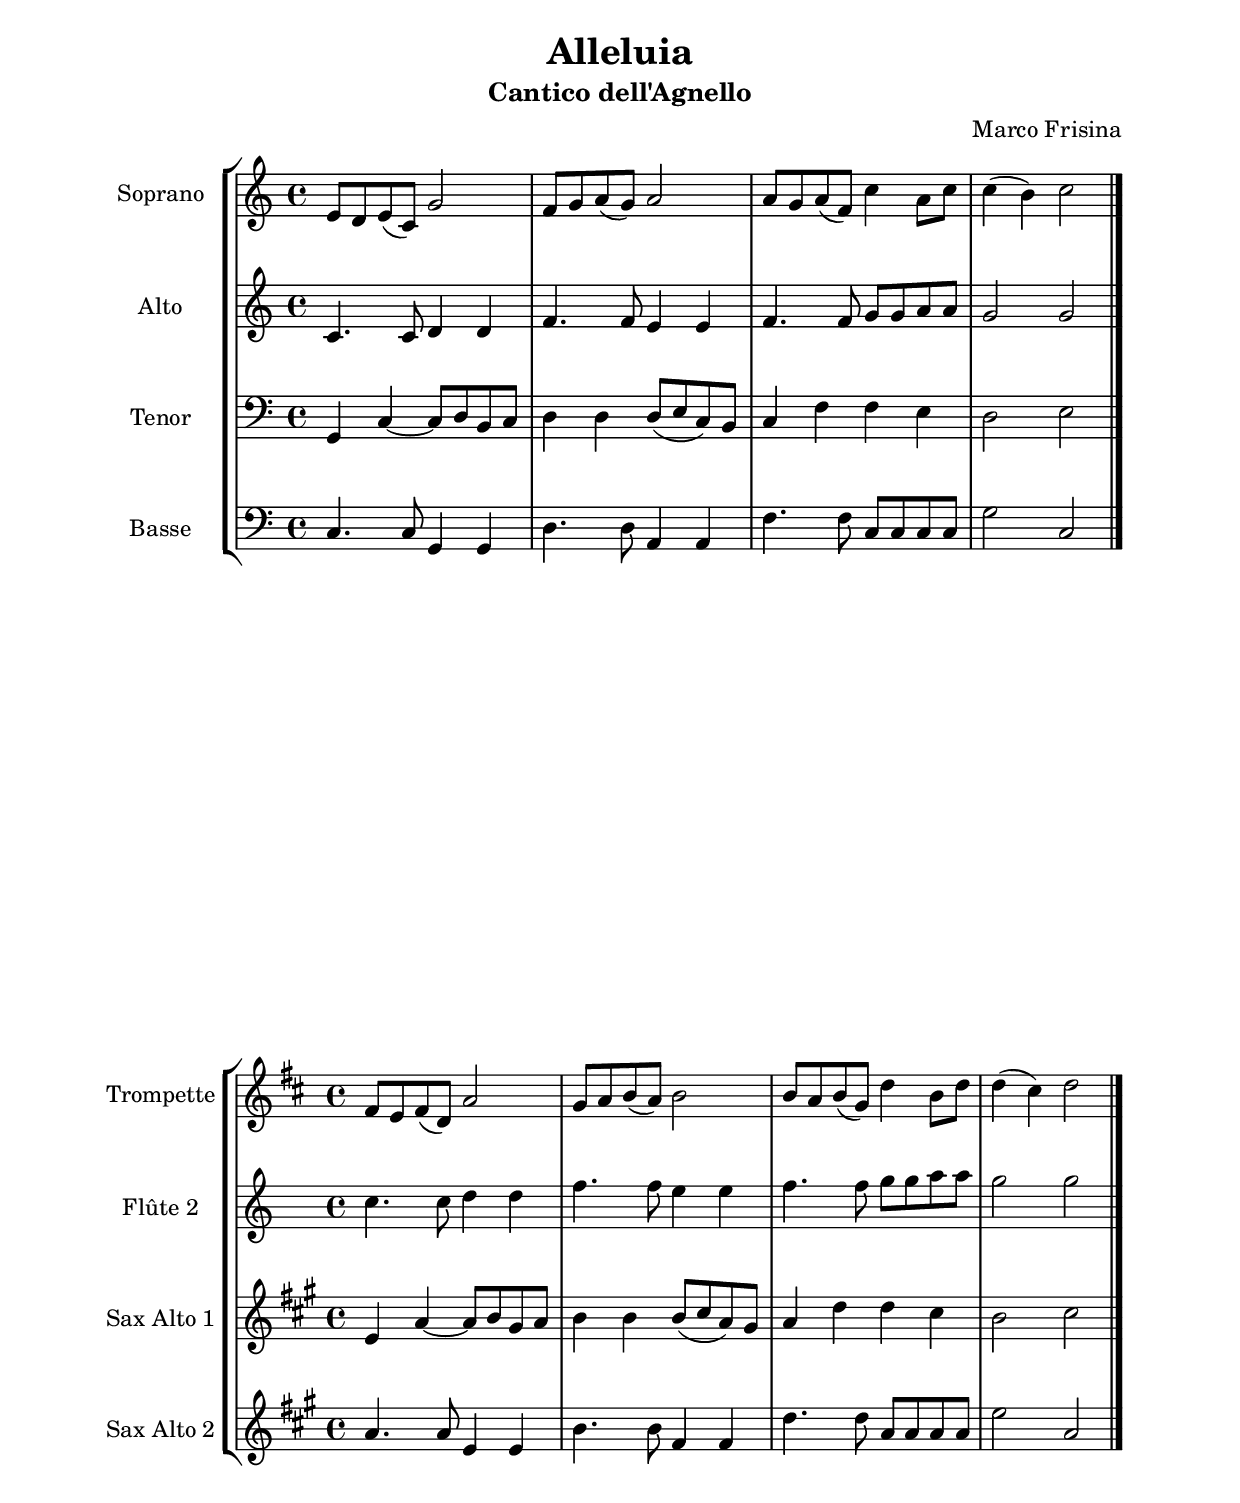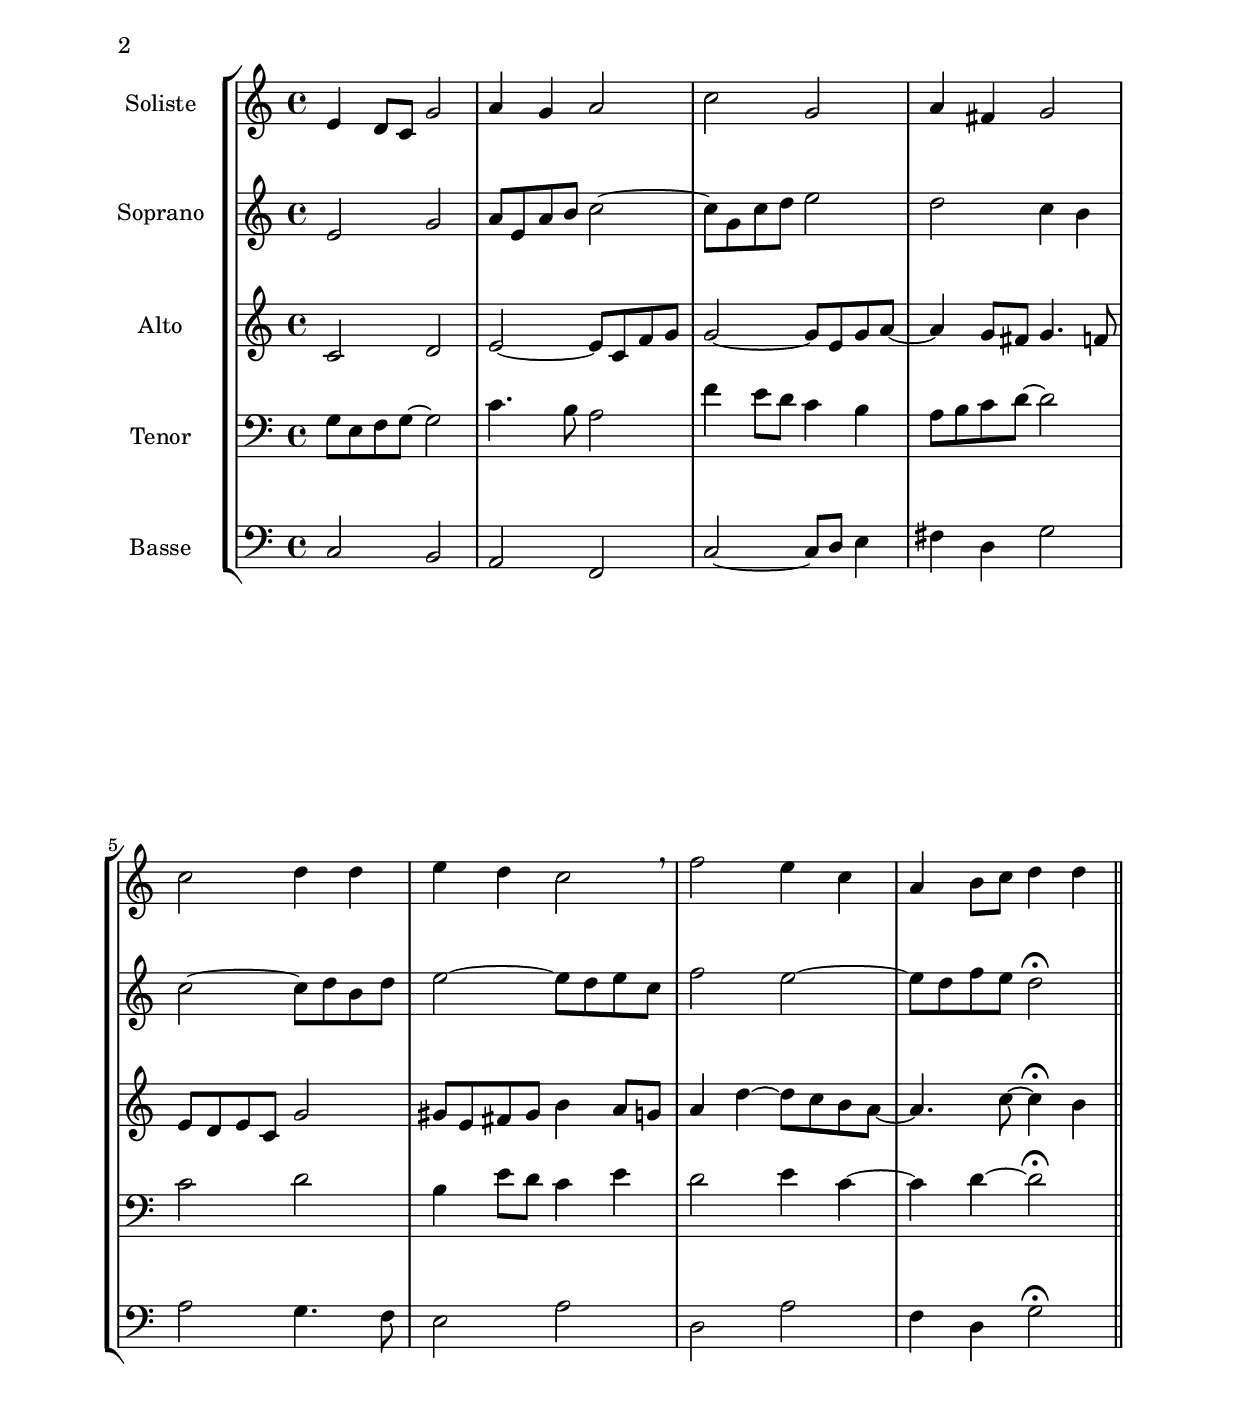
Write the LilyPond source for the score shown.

\version "2.22.1"
\language "italiano"

\header {
  title = "Alleluia"
  subtitle = "Cantico dell'Agnello"
  composer = "Marco Frisina"
}


global = {
  \key do \major
  \time 4/4
}

soprano =
\relative do' {
  \global
   
  mi8 re mi( do) sol'2
  fa8 sol la( sol) la2
  la8 sol la( fa) do'4 la8 do
  do4( si) do2
   
  \bar "|."
}

alto = \relative do' {
  \global
  do4. do8 re4 re
  fa4. fa8 mi4 mi
  fa4. fa8 sol sol la la
  sol2 sol
}

tenor = \relative do {
  \global
  sol4 do ~ do8 re si do
  re4 re re8( mi do) si
  do4 fa fa mi
  re2 mi
}

bass = \relative do {
  \global
  do4. do8 sol4 sol
  re'4. re8 la4 la
  fa'4. fa8 do do do do
  sol'2 do,
}

solisteVerse = \relative do' {
  \global
  mi4 re8 do sol'2
  la4 sol la2
  do2 sol
  la4 fad sol2
  do2 re4 re
  mi4 re do2 \breathe
  fa2 mi4 do
  la4 si8 do re4 re
  
  \bar "||"
}

sopranoVerse = \relative do' {
  \global
  mi2 sol
  la8 mi la si do2 ~
  do8 sol do re mi2
  re2 do4 si
  do2 ~ do8 re si re
  mi2 ~ mi8 re mi do
  fa2 mi2 ~
  mi8 re fa mi re2 \fermata
}

altoVerse = \relative do' {
  \global
  do2 re
  mi2 ~ mi8 do fa sol
  sol2 ~ sol8 mi sol la ~
  la4 sol8 fad sol4. fa8
  mi8 re mi do sol'2
  sold8 mi fad sold si4 la8 sol
  la4 re4 ~ re8 do si la ~
  la4. do8 ~ do4 \fermata si 
}

tenorVerse = \relative do' {
  \global
  
  sol8 mi fa sol ~ sol2
  do4. si8 la2
  fa'4 mi8 re do4 si
  la8 si do re ~ re2
  do2 re
  si4 mi8 re do4 mi
  re2 mi4 do ~
  do4 re ~ re2 \fermata
}

bassVerse = \relative do {
  \global
  
  do2 si
  la2 fa
  do'2 ~ do8 re mi4
  fad4 re sol2
  la2 sol4. fa8
  mi2 la
  re,2 la'
  fa4 re sol2 \fermata
}

\include "../../../utilities.ly"

\book{
  \paper {
    left-margin = 20\mm
    right-margin = 20\mm
    top-margin = 20\mm
    bottom-margin = 20\mm
  }
  
  \score {
    \new StaffGroup <<
      \new Staff \with { instrumentName = "Soprano" midiInstrument = "choir aahs"} { \soprano }
      \new Staff \with { instrumentName = "Alto" midiInstrument = "choir aahs"} { \alto }
      \new Staff \with { instrumentName = "Tenor" midiInstrument = "choir aahs"} { \clef bass \tenor }
      \new Staff \with { instrumentName = "Basse" midiInstrument = "choir aahs"} { \clef bass \bass }
    >>
    \layout { 
      indent = 2\cm
      \override BreathingSign.text = \markup { \musicglyph "comma" }
    }
    \midi {
      \tempo 4=160
    }
  }
  
  \score {
    \new StaffGroup <<
      \new Staff \with { instrumentName = "Trompette" } { \forTrumpet \soprano }
      \new Staff \with { instrumentName = "Flûte 2" } { \forFlute \alto }
      \new Staff \with { instrumentName = "Sax Alto 1" } { \transpose do do' \forSaxophoneAlto \tenor }
      \new Staff \with { instrumentName = "Sax Alto 2" } { \transpose do do' \forSaxophoneAlto \bass }
    >>
    \layout { 
      indent = 2\cm
      \override BreathingSign.text = \markup { \musicglyph "comma" }
    }
  }
  
  \pageBreak
  
  \score {
    \new StaffGroup <<
      \new Staff \with { instrumentName = "Soliste" midiInstrument = "choir aahs"} { \solisteVerse }
      \new Staff \with { instrumentName = "Soprano" midiInstrument = "choir aahs"} { \sopranoVerse }
      \new Staff \with { instrumentName = "Alto" midiInstrument = "choir aahs"} { \altoVerse }
      \new Staff \with { instrumentName = "Tenor" midiInstrument = "choir aahs"} { \clef bass \tenorVerse }
      \new Staff \with { instrumentName = "Basse" midiInstrument = "choir aahs"} { \clef bass \bassVerse }
    >>
    \layout { 
      indent = 2\cm
      \override BreathingSign.text = \markup { \musicglyph "comma" }
    }
    \midi {
      \tempo 4=160
    }
  }
}
